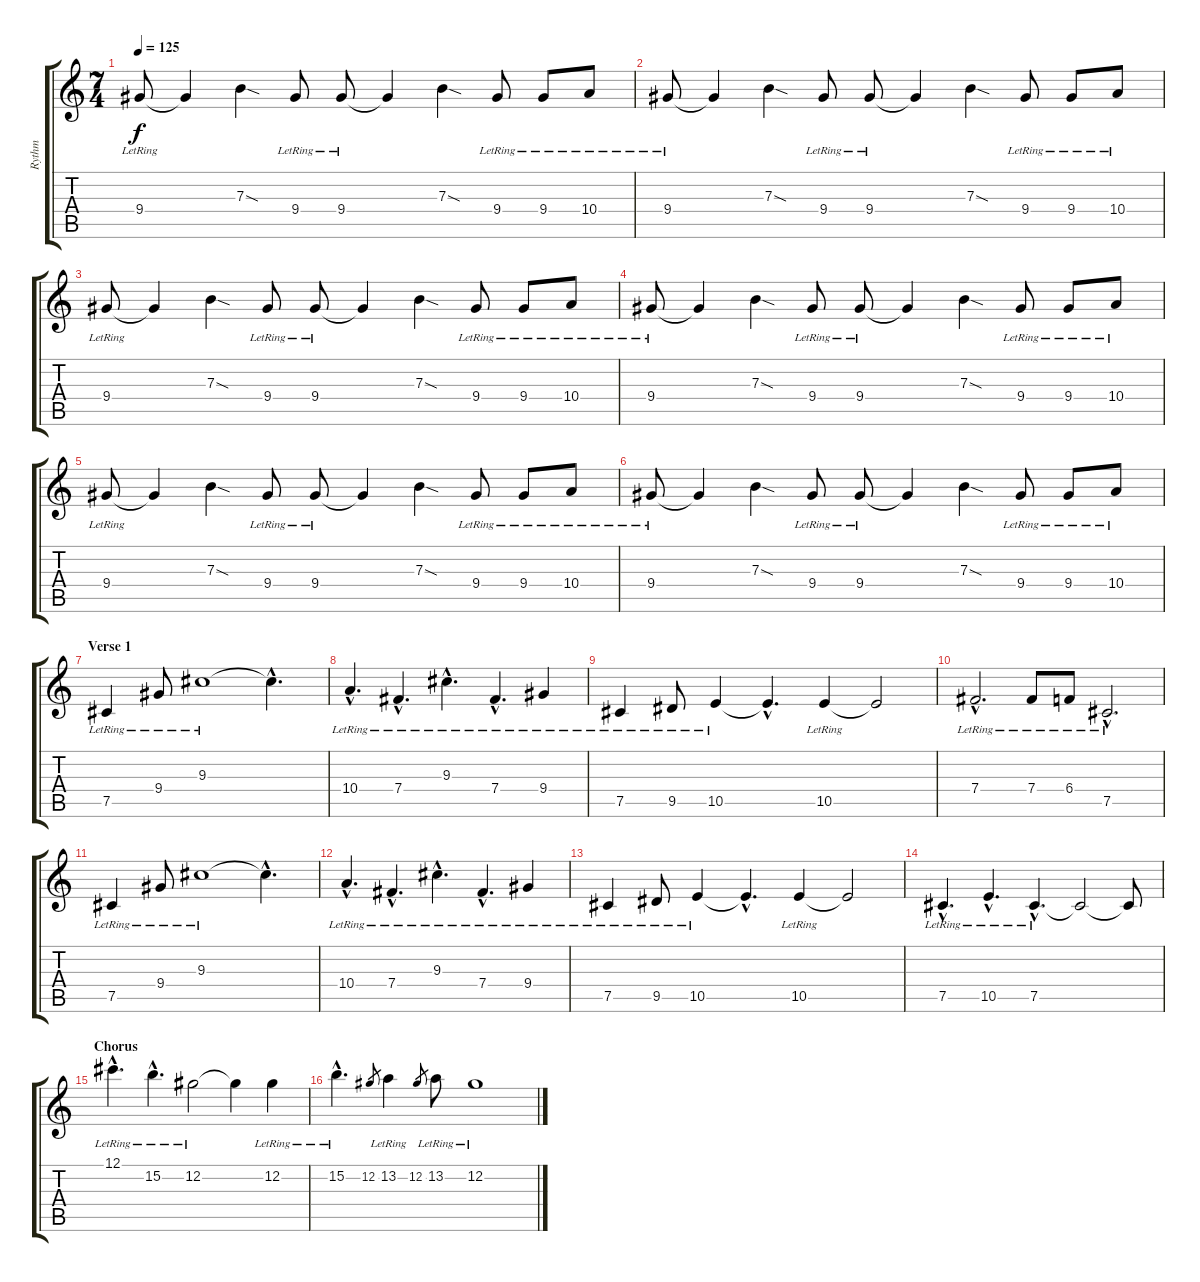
\track ("Rythm" "Rythm") {instrument electricguitarjazz}
\staff {score tabs}
\tuning (Db4 Ab3 E3 B2 Gb2 Db2) {hide}
\ts (7 4)
\tempo 125
\clef g2
\ks c
9.4{lr}.8{dy f instrument electricguitarjazz} 9.4{t}.4 7.3{sod}.4 9.4{lr}.8 9.4{lr}.8 9.4{t}.4 7.3{sod}.4 9.4{lr}.8 9.4{lr}.8 10.4{lr}.8 |
9.4{lr}.8 9.4{t}.4 7.3{sod}.4 9.4{lr}.8 9.4{lr}.8 9.4{t}.4 7.3{sod}.4 9.4{lr}.8 9.4{lr}.8 10.4{lr}.8 |
9.4{lr}.8 9.4{t}.4 7.3{sod}.4 9.4{lr}.8 9.4{lr}.8 9.4{t}.4 7.3{sod}.4 9.4{lr}.8 9.4{lr}.8 10.4{lr}.8 |
9.4{lr}.8 9.4{t}.4 7.3{sod}.4 9.4{lr}.8 9.4{lr}.8 9.4{t}.4 7.3{sod}.4 9.4{lr}.8 9.4{lr}.8 10.4{lr}.8 |
9.4{lr}.8 9.4{t}.4 7.3{sod}.4 9.4{lr}.8 9.4{lr}.8 9.4{t}.4 7.3{sod}.4 9.4{lr}.8 9.4{lr}.8 10.4{lr}.8 |
9.4{lr}.8 9.4{t}.4 7.3{sod}.4 9.4{lr}.8 9.4{lr}.8 9.4{t}.4 7.3{sod}.4 9.4{lr}.8 9.4{lr}.8 10.4{lr}.8 |
\section ("" "Verse 1")
7.5{lr}.4 9.4{lr}.8 9.3{lr}.1 9.3{hac t}.4{d} |
10.4{hac lr}.4{d} 7.4{hac lr}.4{d} 9.3{hac lr}.4{d} 7.4{hac lr}.4{d} 9.4{lr}.4 |
7.5{lr}.4 9.5{lr}.8 10.5{lr}.4 10.5{hac t}.4{d} 10.5{lr}.4 10.5{t}.2 |
7.4{hac lr}.2{d} 7.4{lr}.8 6.4{lr}.8 7.5{hac lr}.2{d} |
7.5{lr}.4 9.4{lr}.8 9.3{lr}.1 9.3{hac t}.4{d} |
10.4{hac lr}.4{d} 7.4{hac lr}.4{d} 9.3{hac lr}.4{d} 7.4{hac lr}.4{d} 9.4{lr}.4 |
7.5{lr}.4 9.5{lr}.8 10.5{lr}.4 10.5{hac t}.4{d} 10.5{lr}.4 10.5{t}.2 |
7.5{hac lr}.4{d} 10.5{hac lr}.4{d} 7.5{hac lr}.4{d} 7.5{t}.2 7.5{t}.8 |
\section ("" "Chorus")
12.1{hac lr}.4{d} 15.2{hac lr}.4{d} 12.2{lr}.2 12.2{t}.4 12.2{lr}.4 |
15.2{hac lr}.4{d} 12.2.8{gr} 13.2{lr}.4 12.2.8{gr} 13.2{lr}.8 12.2{lr}.1
